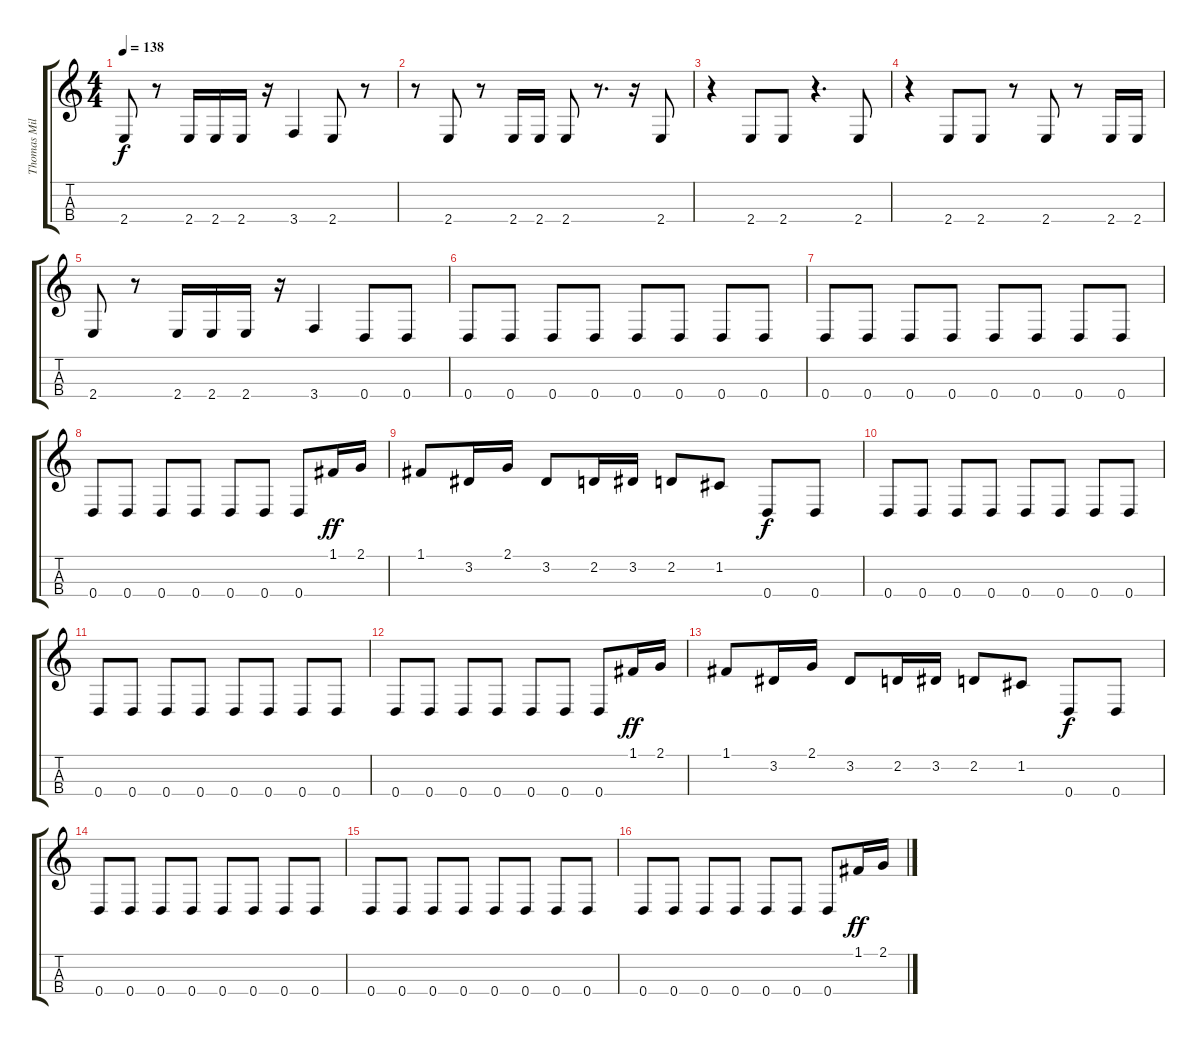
\track ("Thomas Miller" "Thomas Mil") {instrument electricbassfinger}
\staff {score tabs}
\tuning (F3 C3 G2 D2) {hide}
\ts (4 4)
\tempo 138
\clef g2
\ks c
2.4.8{dy f} r.8 2.4.16 2.4.16 2.4.16 r.16 3.4.4 2.4.8 r.8 |
r.8 2.4.8 r.8 2.4.16 2.4.16 2.4.8 r.8{d} r.16 2.4.8 |
r.4 2.4.8 2.4.8 r.4{d} 2.4.8 |
r.4 2.4.8 2.4.8 r.8 2.4.8 r.8 2.4.16 2.4.16 |
2.4.8 r.8 2.4.16 2.4.16 2.4.16 r.16 3.4.4 0.4.8 0.4.8 |
0.4.8 0.4.8 0.4.8 0.4.8 0.4.8 0.4.8 0.4.8 0.4.8 |
0.4.8 0.4.8 0.4.8 0.4.8 0.4.8 0.4.8 0.4.8 0.4.8 |
0.4.8 0.4.8 0.4.8 0.4.8 0.4.8 0.4.8 0.4.8 1.1.16{dy ff} 2.1.16 |
1.1.8 3.2.16 2.1.16 3.2.8 2.2.16 3.2.16 2.2.8 1.2.8 0.4.8{dy f} 0.4.8 |
0.4.8 0.4.8 0.4.8 0.4.8 0.4.8 0.4.8 0.4.8 0.4.8 |
0.4.8 0.4.8 0.4.8 0.4.8 0.4.8 0.4.8 0.4.8 0.4.8 |
0.4.8 0.4.8 0.4.8 0.4.8 0.4.8 0.4.8 0.4.8 1.1.16{dy ff} 2.1.16 |
1.1.8 3.2.16 2.1.16 3.2.8 2.2.16 3.2.16 2.2.8 1.2.8 0.4.8{dy f} 0.4.8 |
0.4.8 0.4.8 0.4.8 0.4.8 0.4.8 0.4.8 0.4.8 0.4.8 |
0.4.8 0.4.8 0.4.8 0.4.8 0.4.8 0.4.8 0.4.8 0.4.8 |
0.4.8 0.4.8 0.4.8 0.4.8 0.4.8 0.4.8 0.4.8 1.1.16{dy ff} 2.1.16
